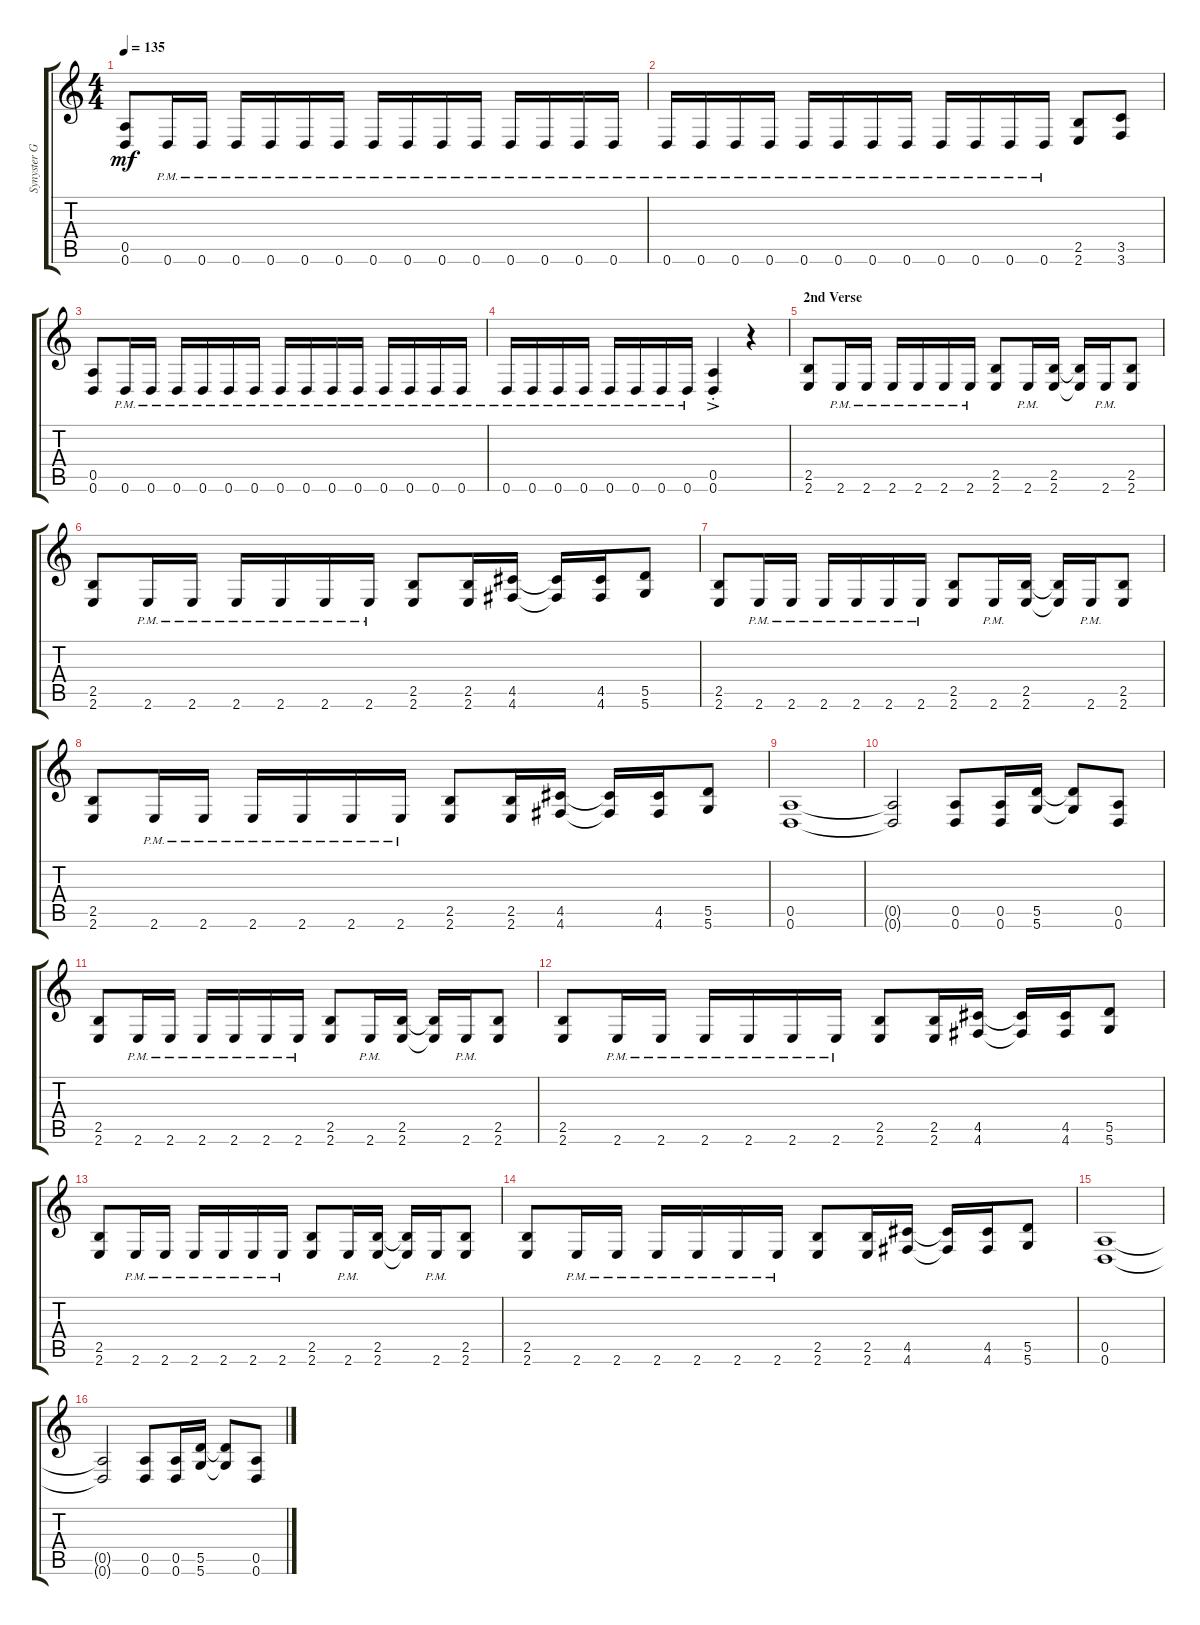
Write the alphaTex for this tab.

\track ("Synyster Gates" "Synyster G") {instrument distortionguitar}
\staff {score tabs}
\tuning (E4 B3 G3 D3 A2 D2) {hide}
\ts (4 4)
\section ("" "")
\tempo 135
\clef g2
\ks c
(0.5 0.6).8{dy mf} 0.6{pm}.16 0.6{pm}.16 0.6{pm}.16 0.6{pm}.16 0.6{pm}.16 0.6{pm}.16 0.6{pm}.16 0.6{pm}.16 0.6{pm}.16 0.6{pm}.16 0.6{pm}.16 0.6{pm}.16 0.6{pm}.16 0.6{pm}.16 |
0.6{pm}.16 0.6{pm}.16 0.6{pm}.16 0.6{pm}.16 0.6{pm}.16 0.6{pm}.16 0.6{pm}.16 0.6{pm}.16 0.6{pm}.16 0.6{pm}.16 0.6{pm}.16 0.6{pm}.16 (2.5 2.6).8 (3.5 3.6).8 |
(0.5 0.6).8 0.6{pm}.16 0.6{pm}.16 0.6{pm}.16 0.6{pm}.16 0.6{pm}.16 0.6{pm}.16 0.6{pm}.16 0.6{pm}.16 0.6{pm}.16 0.6{pm}.16 0.6{pm}.16 0.6{pm}.16 0.6{pm}.16 0.6{pm}.16 |
0.6{pm}.16 0.6{pm}.16 0.6{pm}.16 0.6{pm}.16 0.6{pm}.16 0.6{pm}.16 0.6{pm}.16 0.6{pm}.16 (0.5{ac st} 0.6{ac st}).4 r.4 |
\section ("" "2nd Verse")
(2.5 2.6).8 2.6{pm}.16 2.6{pm}.16 2.6{pm}.16 2.6{pm}.16 2.6{pm}.16 2.6{pm}.16 (2.5 2.6).8 2.6{pm}.16 (2.5 2.6).16 (2.5{t} 2.6{t}).16 2.6{pm}.16 (2.5 2.6).8 |
(2.5 2.6).8 2.6{pm}.16 2.6{pm}.16 2.6{pm}.16 2.6{pm}.16 2.6{pm}.16 2.6{pm}.16 (2.5 2.6).8 (2.5 2.6).16 (4.5 4.6).16 (4.5{t} 4.6{t}).16 (4.5 4.6).16 (5.5 5.6).8 |
(2.5 2.6).8 2.6{pm}.16 2.6{pm}.16 2.6{pm}.16 2.6{pm}.16 2.6{pm}.16 2.6{pm}.16 (2.5 2.6).8 2.6{pm}.16 (2.5 2.6).16 (2.5{t} 2.6{t}).16 2.6{pm}.16 (2.5 2.6).8 |
(2.5 2.6).8 2.6{pm}.16 2.6{pm}.16 2.6{pm}.16 2.6{pm}.16 2.6{pm}.16 2.6{pm}.16 (2.5 2.6).8 (2.5 2.6).16 (4.5 4.6).16 (4.5{t} 4.6{t}).16 (4.5 4.6).16 (5.5 5.6).8 |
(0.5 0.6).1 |
(0.5{t} 0.6{t}).2 (0.5 0.6).8 (0.5 0.6).16 (5.5 5.6).16 (5.5{t} 5.6{t}).8 (0.5 0.6).8 |
(2.5 2.6).8 2.6{pm}.16 2.6{pm}.16 2.6{pm}.16 2.6{pm}.16 2.6{pm}.16 2.6{pm}.16 (2.5 2.6).8 2.6{pm}.16 (2.5 2.6).16 (2.5{t} 2.6{t}).16 2.6{pm}.16 (2.5 2.6).8 |
(2.5 2.6).8 2.6{pm}.16 2.6{pm}.16 2.6{pm}.16 2.6{pm}.16 2.6{pm}.16 2.6{pm}.16 (2.5 2.6).8 (2.5 2.6).16 (4.5 4.6).16 (4.5{t} 4.6{t}).16 (4.5 4.6).16 (5.5 5.6).8 |
(2.5 2.6).8 2.6{pm}.16 2.6{pm}.16 2.6{pm}.16 2.6{pm}.16 2.6{pm}.16 2.6{pm}.16 (2.5 2.6).8 2.6{pm}.16 (2.5 2.6).16 (2.5{t} 2.6{t}).16 2.6{pm}.16 (2.5 2.6).8 |
(2.5 2.6).8 2.6{pm}.16 2.6{pm}.16 2.6{pm}.16 2.6{pm}.16 2.6{pm}.16 2.6{pm}.16 (2.5 2.6).8 (2.5 2.6).16 (4.5 4.6).16 (4.5{t} 4.6{t}).16 (4.5 4.6).16 (5.5 5.6).8 |
(0.5 0.6).1 |
(0.5{t} 0.6{t}).2 (0.5 0.6).8 (0.5 0.6).16 (5.5 5.6).16 (5.5{t} 5.6{t}).8 (0.5 0.6).8
